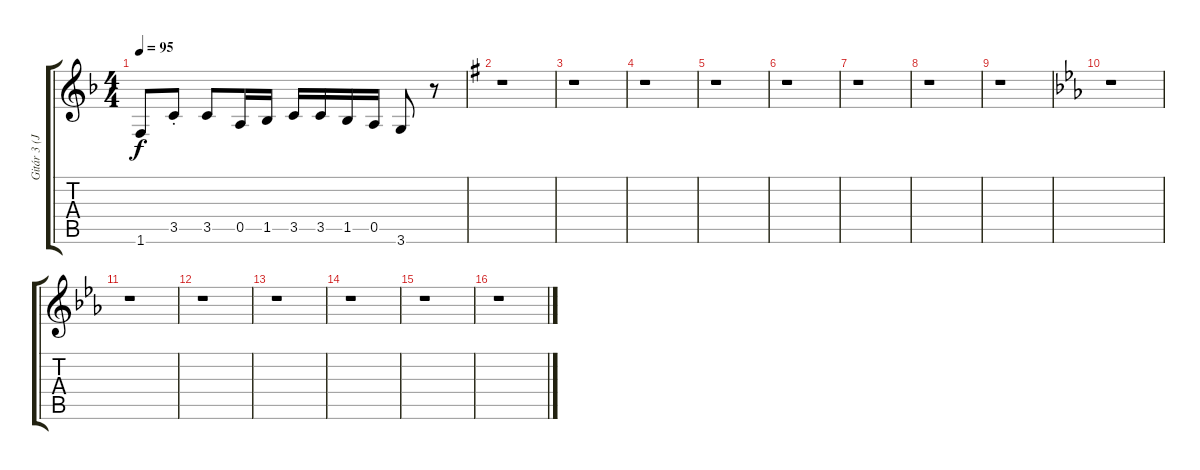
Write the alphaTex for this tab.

\track ("Gitár 3 (Janick Gers)" "Gitár 3 (J") {instrument distortionguitar}
\staff {score tabs}
\tuning (E4 B3 G3 D3 A2 E2) {hide}
\ts (4 4)
\tempo 95
\clef g2
\ks f
1.6.8{dy f} 3.5{st}.8 3.5.8 0.5.16 1.5.16 3.5.16 3.5.16 1.5.16 0.5.16 3.6.8 r.8 |
\ks g
r.1 |
r.1 |
r.1 |
r.1 |
r.1 |
r.1 |
r.1 |
r.1 |
\ks eb
r.1 |
r.1 |
r.1 |
r.1 |
r.1 |
r.1 |
r.1
